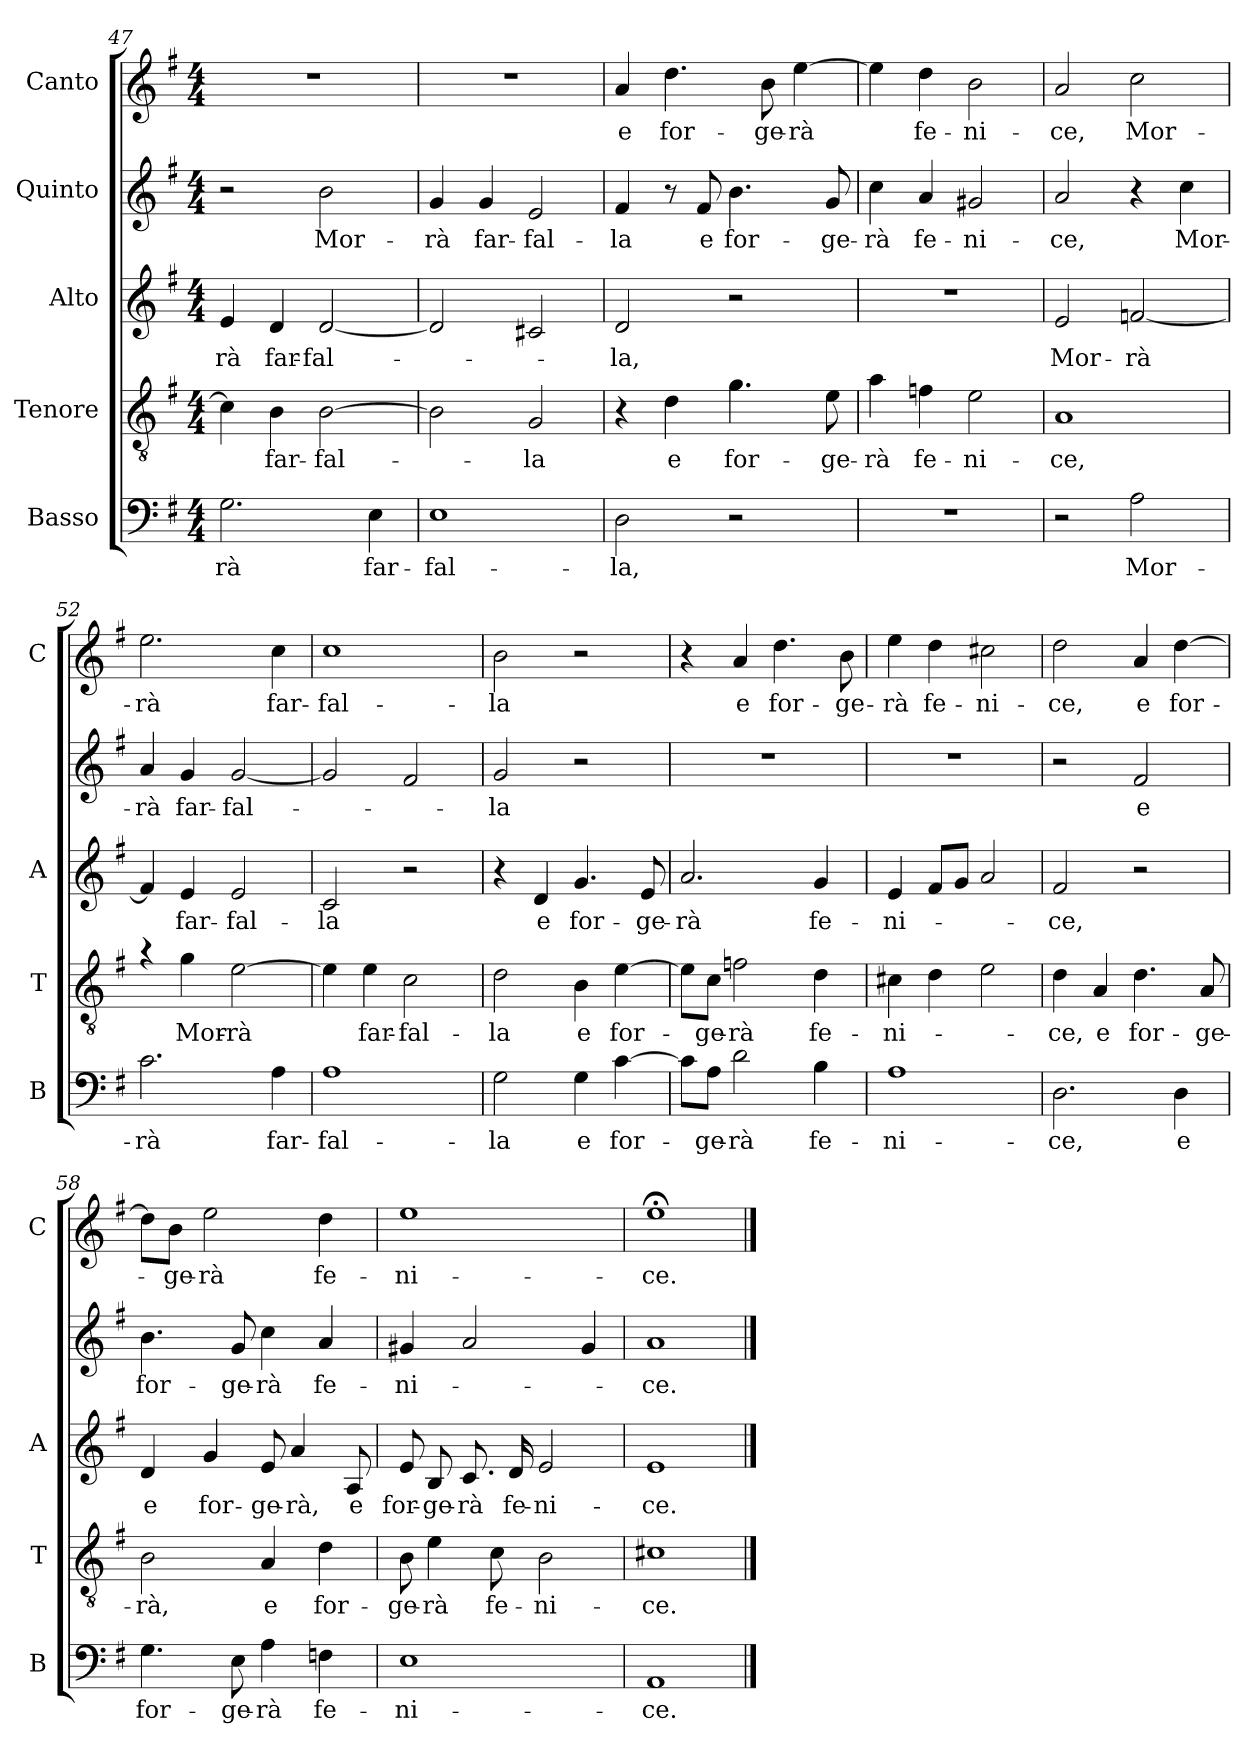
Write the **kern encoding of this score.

**kern	**text	**kern	**text	**kern	**text	**kern	**text	**kern	**text
*part5	*part5	*part4	*part4	*part3	*part3	*part2	*part2	*part1	*part1
*staff5	*staff5	*staff4	*staff4	*staff3	*staff3	*staff2	*staff2	*staff1	*staff1
*I"Basso	*	*I"Tenore	*	*I"Alto	*	*I"Quinto	*	*I"Canto	*
*I'B	*	*I'T	*	*I'A	*	*	*	*I'C	*
*clefF4	*	*clefGv2	*	*clefG2	*	*clefG2	*	*clefG2	*
*k[f#]	*	*k[f#]	*	*k[f#]	*	*k[f#]	*	*k[f#]	*
*G:	*	*G:	*	*G:	*	*G:	*	*G:	*
*M4/4	*	*M4/4	*	*M4/4	*	*M4/4	*	*M4/4	*
=47	=47	=47	=47	=47	=47	=47	=47	=47	=47
!	!LO:LY:b	!	!	!	!LO:LY:b	!	!	!	!
2.G\	-rà	4c\]	.	4e/	-rà	2r	.	1r	.
!	!	!	!LO:LY:b	!	!LO:LY:b	!	!	!	!
.	.	4B\	far-	4d/	far-	.	.	.	.
!	!	!	!LO:LY:b	!	!LO:LY:b	!	!LO:LY:b	!	!
.	.	[2B\	-fal-	[2d/	-fal-	2b\	Mor-	.	.
!	!LO:LY:b	!	!	!	!	!	!	!	!
4E\	far-	.	.	.	.	.	.	.	.
=48	=48	=48	=48	=48	=48	=48	=48	=48	=48
!	!LO:LY:b	!	!	!	!	!	!LO:LY:b	!	!
1E	-fal-	2B\]	.	2d/]	.	4g/	-rà	1r	.
!	!	!	!	!	!	!	!LO:LY:b	!	!
.	.	.	.	.	.	4g/	far-	.	.
!	!	!	!LO:LY:b	!	!	!	!LO:LY:b	!	!
.	.	2G/	-la	2c#X/	.	2e/	-fal-	.	.
=49	=49	=49	=49	=49	=49	=49	=49	=49	=49
!	!LO:LY:b	!	!	!	!LO:LY:b	!	!LO:LY:b	!	!LO:LY:b
2D\	-la,	4r	.	2d/	-la,	4f#/	-la	4a/	e
!	!	!	!LO:LY:b	!	!	!	!	!	!LO:LY:b
.	.	4d\	e	.	.	8r	.	4.dd\	for-
!	!	!	!	!	!	!	!LO:LY:b	!	!
.	.	.	.	.	.	8f#/	e	.	.
!	!	!	!LO:LY:b	!	!	!	!LO:LY:b	!	!
2r	.	4.g\	for-	2r	.	4.b\	for-	.	.
!	!	!	!	!	!	!	!	!	!LO:LY:b
.	.	.	.	.	.	.	.	8b\	-ge-
!	!	!	!	!	!	!	!	!	!LO:LY:b
.	.	.	.	.	.	.	.	[4ee\	-rà
!	!	!	!LO:LY:b	!	!	!	!LO:LY:b	!	!
.	.	8e\	-ge-	.	.	8g/	-ge-	.	.
=50	=50	=50	=50	=50	=50	=50	=50	=50	=50
!	!	!	!LO:LY:b	!	!	!	!LO:LY:b	!	!
1r	.	4a\	-rà	1r	.	4cc\	-rà	4ee\]	.
!	!	!	!LO:LY:b	!	!	!	!LO:LY:b	!	!LO:LY:b
.	.	4fn\	fe-	.	.	4a/	fe-	4dd\	fe-
!	!	!	!LO:LY:b	!	!	!	!LO:LY:b	!	!LO:LY:b
.	.	2e\	-ni-	.	.	2g#X/	-ni-	2b\	-ni-
=51	=51	=51	=51	=51	=51	=51	=51	=51	=51
!	!	!	!LO:LY:b	!	!LO:LY:b	!	!LO:LY:b	!	!LO:LY:b
2r	.	1A	-ce,	2e/	Mor-	2a/	-ce,	2a/	-ce,
!	!LO:LY:b	!	!	!	!LO:LY:b	!	!	!	!LO:LY:b
2A\	Mor-	.	.	[2fn/	-rà	4r	.	2cc\	Mor-
!	!	!	!	!	!	!	!LO:LY:b	!	!
.	.	.	.	.	.	4cc\	Mor-	.	.
=52	=52	=52	=52	=52	=52	=52	=52	=52	=52
!	!LO:LY:b	!	!	!	!	!	!LO:LY:b	!	!LO:LY:b
2.c\	-rà	4rg	.	4f/]	.	4a/	-rà	2.ee\	-rà
!	!	!	!LO:LY:b	!	!LO:LY:b	!	!LO:LY:b	!	!
.	.	4g\	Mor-	4e/	far-	4g/	far-	.	.
!	!	!	!LO:LY:b	!	!LO:LY:b	!	!LO:LY:b	!	!
.	.	[2e\	-rà	2e/	-fal-	[2g/	-fal-	.	.
!	!LO:LY:b	!	!	!	!	!	!	!	!LO:LY:b
4A\	far-	.	.	.	.	.	.	4cc\	far-
=53	=53	=53	=53	=53	=53	=53	=53	=53	=53
!	!LO:LY:b	!	!	!	!LO:LY:b	!	!	!	!LO:LY:b
1A	-fal-	4e\]	.	2c/	-la	2g/]	.	1cc	-fal-
!	!	!	!LO:LY:b	!	!	!	!	!	!
.	.	4e\	far-	.	.	.	.	.	.
!	!	!	!LO:LY:b	!	!	!	!	!	!
.	.	2c\	-fal-	2r	.	2f#/	.	.	.
!!LO:LB:g=z
=54	=54	=54	=54	=54	=54	=54	=54	=54	=54
!	!LO:LY:b	!	!LO:LY:b	!	!	!	!LO:LY:b	!	!LO:LY:b
2G\	-la	2d\	-la	4r	.	2g/	-la	2b\	-la
!	!	!	!	!	!LO:LY:b	!	!	!	!
.	.	.	.	4d/	e	.	.	.	.
!	!LO:LY:b	!	!LO:LY:b	!	!LO:LY:b	!	!	!	!
4G\	e	4B\	e	4.g/	for-	2r	.	2r	.
!	!LO:LY:b	!	!LO:LY:b	!	!	!	!	!	!
[4c\	for-	[4e\	for-	.	.	.	.	.	.
!	!	!	!	!	!LO:LY:b	!	!	!	!
.	.	.	.	8e/	-ge-	.	.	.	.
=55	=55	=55	=55	=55	=55	=55	=55	=55	=55
!	!	!	!	!	!LO:LY:b	!	!	!	!
8c\L]	.	8e\L]	.	2.a/	-rà	1r	.	4r	.
!	!LO:LY:b	!	!LO:LY:b	!	!	!	!	!	!
8A\J	-ge-	8c\J	-ge-	.	.	.	.	.	.
!	!LO:LY:b	!	!LO:LY:b	!	!	!	!	!	!LO:LY:b
2d\	-rà	2fn\	-rà	.	.	.	.	4a/	e
!	!	!	!	!	!	!	!	!	!LO:LY:b
.	.	.	.	.	.	.	.	4.dd\	for-
!	!LO:LY:b	!	!LO:LY:b	!	!LO:LY:b	!	!	!	!
4B\	fe-	4d\	fe-	4g/	fe-	.	.	.	.
!	!	!	!	!	!	!	!	!	!LO:LY:b
.	.	.	.	.	.	.	.	8b\	-ge-
=56	=56	=56	=56	=56	=56	=56	=56	=56	=56
!	!LO:LY:b	!	!LO:LY:b	!	!LO:LY:b	!	!	!	!LO:LY:b
1A	-ni-	4c#X\	-ni-	4e/	-ni-	1r	.	4ee\	-rà
!	!	!	!	!	!	!	!	!	!LO:LY:b
.	.	4d\	.	8f#/L	.	.	.	4dd\	fe-
.	.	.	.	8g/J	.	.	.	.	.
!	!	!	!	!	!	!	!	!	!LO:LY:b
.	.	2e\	.	2a/	.	.	.	2cc#X\	-ni-
=57	=57	=57	=57	=57	=57	=57	=57	=57	=57
!	!LO:LY:b	!	!LO:LY:b	!	!LO:LY:b	!	!	!	!LO:LY:b
2.D\	-ce,	4d\	-ce,	2f#/	-ce,	2r	.	2dd\	-ce,
!	!	!	!LO:LY:b	!	!	!	!	!	!
.	.	4A/	e	.	.	.	.	.	.
!	!	!	!LO:LY:b	!	!	!	!LO:LY:b	!	!LO:LY:b
.	.	4.d\	for-	2r	.	2f#/	e	4a/	e
!	!LO:LY:b	!	!	!	!	!	!	!	!LO:LY:b
4D\	e	.	.	.	.	.	.	[4dd\	for-
!	!	!	!LO:LY:b	!	!	!	!	!	!
.	.	8A/	-ge-	.	.	.	.	.	.
=58	=58	=58	=58	=58	=58	=58	=58	=58	=58
!	!LO:LY:b	!	!LO:LY:b	!	!LO:LY:b	!	!LO:LY:b	!	!
4.G\	for-	2B\	-rà,	4d/	e	4.b\	for-	8dd\L]	.
!	!	!	!	!	!	!	!	!	!LO:LY:b
.	.	.	.	.	.	.	.	8b\J	-ge-
!	!	!	!	!	!LO:LY:b	!	!	!	!LO:LY:b
.	.	.	.	4g/	for-	.	.	2ee\	-rà
!	!LO:LY:b	!	!	!	!	!	!LO:LY:b	!	!
8E\	-ge-	.	.	.	.	8g/	-ge-	.	.
!	!LO:LY:b	!	!LO:LY:b	!	!LO:LY:b	!	!LO:LY:b	!	!
4A\	-rà	4A/	e	8e/	-ge-	4cc\	-rà	.	.
!	!	!	!	!	!LO:LY:b	!	!	!	!
.	.	.	.	4a/	-rà,	.	.	.	.
!	!LO:LY:b	!	!LO:LY:b	!	!	!	!LO:LY:b	!	!LO:LY:b
4Fn\	fe-	4d\	for-	.	.	4a/	fe-	4dd\	fe-
!	!	!	!	!	!LO:LY:b	!	!	!	!
.	.	.	.	8A/	e	.	.	.	.
=59	=59	=59	=59	=59	=59	=59	=59	=59	=59
!	!LO:LY:b	!	!LO:LY:b	!	!LO:LY:b	!	!LO:LY:b	!	!LO:LY:b
1E	-ni-	8B\	-ge-	8e/	for-	4g#X/	-ni-	1ee	-ni-
!	!	!	!LO:LY:b	!	!LO:LY:b	!	!	!	!
.	.	4e\	-rà	8B/	-ge-	.	.	.	.
!	!	!	!	!	!LO:LY:b	!	!	!	!
.	.	.	.	8.c/	-rà	2a/	.	.	.
!	!	!	!LO:LY:b	!	!	!	!	!	!
.	.	8c\	fe-	.	.	.	.	.	.
!	!	!	!	!	!LO:LY:b	!	!	!	!
.	.	.	.	16d/	fe-	.	.	.	.
!	!	!	!LO:LY:b	!	!LO:LY:b	!	!	!	!
.	.	2B\	-ni-	2e/	-ni-	.	.	.	.
.	.	.	.	.	.	4g#/	.	.	.
=60	=60	=60	=60	=60	=60	=60	=60	=60	=60
!	!LO:LY:b	!	!LO:LY:b	!	!LO:LY:b	!	!LO:LY:b	!	!LO:LY:b
1AA	-ce.	1c#X	-ce.	1e	-ce.	1a	-ce.	1ee;<	-ce.
==	==	==	==	==	==	==	==	==	==
*-	*-	*-	*-	*-	*-	*-	*-	*-	*-
